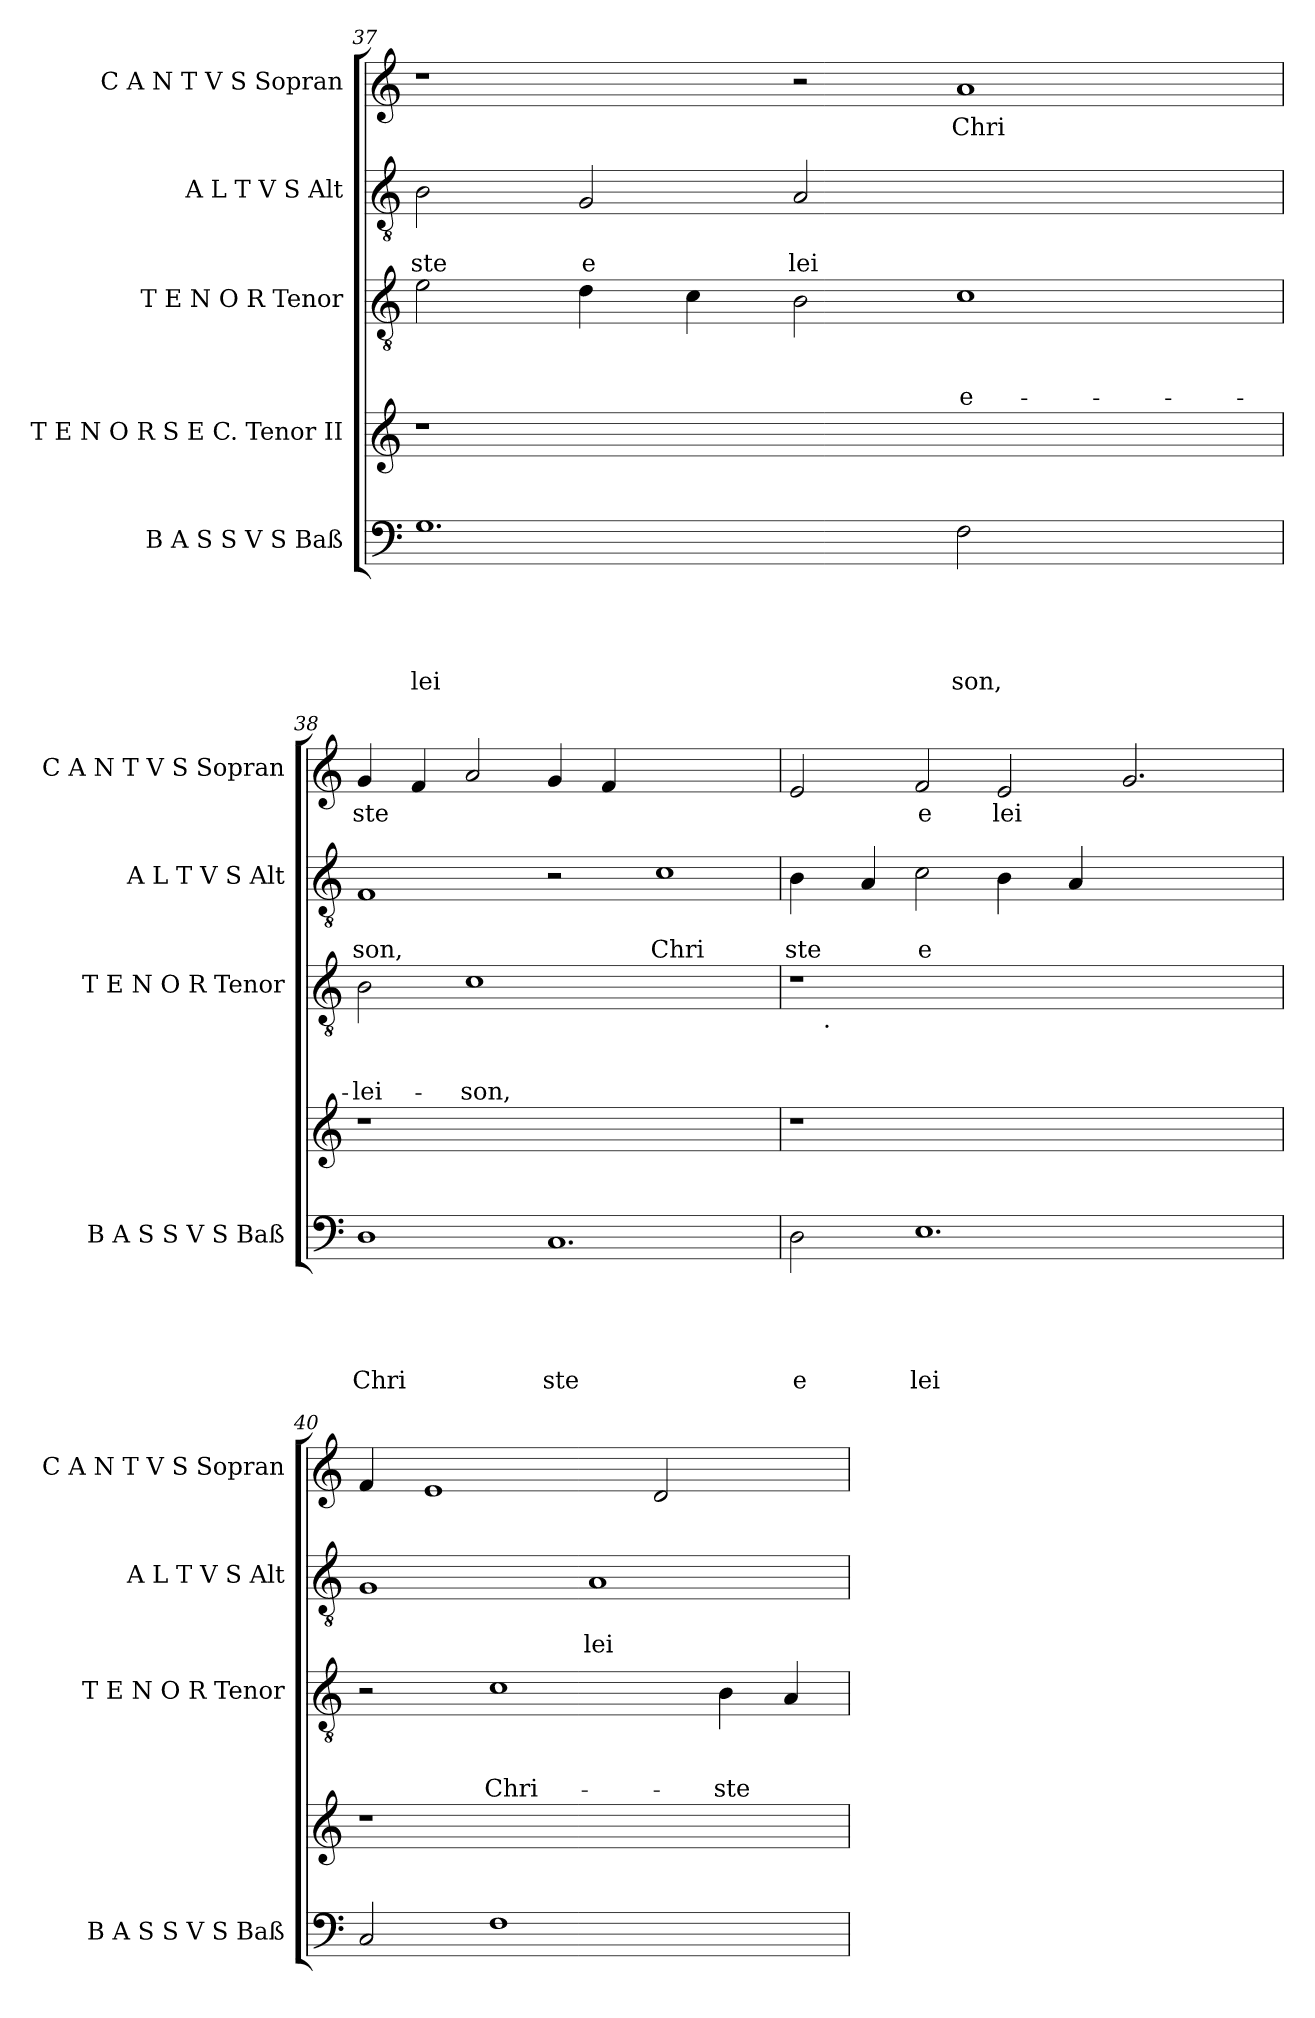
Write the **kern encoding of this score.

**kern	**text	**text	**text	**text	**text	**kern	**kern	**text	**text	**text	**kern	**text	**text	**kern	**text
*part5	*part5	*part5	*part5	*part5	*part5	*part4	*part3	*part3	*part3	*part3	*part2	*part2	*part2	*part1	*part1
*staff5	*staff5	*staff5	*staff5	*staff5	*staff5	*staff4	*staff3	*staff3	*staff3	*staff3	*staff2	*staff2	*staff2	*staff1	*staff1
*I"B A S S V S Baß	*	*	*	*	*	*I"T E N O R S E C. Tenor II	*I"T E N O R Tenor	*	*	*	*I"A L T V S Alt	*	*	*I"C A N T V S Sopran	*
*I'B A S S V S Baß	*	*	*	*	*	*	*I'T E N O R Tenor	*	*	*	*I'A L T V S Alt	*	*	*I'C A N T V S Sopran	*
*clefF4	*	*	*	*	*	*clefG2	*clefGv2	*	*	*	*clefGv2	*	*	*clefG2	*
*k[]	*	*	*	*	*	*k[]	*k[]	*	*	*	*k[]	*	*	*k[]	*
*C:	*	*	*	*	*	*C:	*C:	*	*	*	*C:	*	*	*C:	*
=37	=37	=37	=37	=37	=37	=37	=37	=37	=37	=37	=37	=37	=37	=37	=37
!	!	!	!	!	!LO:LY:b	!	!	!	!	!	!	!	!LO:LY:b	!	!
1.G	.	.	.	.	lei	1r	2e\	.	.	.	2B\	.	ste	1r	.
!	!	!	!	!	!	!	!	!	!	!	!	!	!LO:LY:b	!	!
.	.	.	.	.	.	.	4d\	.	.	.	2G/	.	e	.	.
.	.	.	.	.	.	.	4c\	.	.	.	.	.	.	.	.
!	!	!	!	!	!	!	!	!	!	!	!	!	!LO:LY:b	!	!
.	.	.	.	.	.	1.ryy	2B\	.	.	.	2A/	.	lei	2r	.
!	!	!	!	!	!LO:LY:b	!	!	!	!	!LO:LY:b	!	!	!	!	!LO:LY:b
2F\	.	.	.	.	son,	.	1c	.	.	e-	1ryy	.	.	1a	Chri
2ryy	.	.	.	.	.	.	.	.	.	.	.	.	.	.	.
=38	=38	=38	=38	=38	=38	=38	=38	=38	=38	=38	=38	=38	=38	=38	=38
!	!	!	!	!	!LO:LY:b	!	!	!	!	!LO:LY:b	!	!	!LO:LY:b	!	!LO:LY:b
1D	.	.	.	.	Chri	1r	2B\	.	.	-lei-	1F	.	son,	4g/	ste
.	.	.	.	.	.	.	.	.	.	.	.	.	.	4f/	.
!	!	!	!	!	!	!	!	!	!	!LO:LY:b	!	!	!	!	!
.	.	.	.	.	.	.	1c	.	.	-son,	.	.	.	2a/	.
!	!	!	!	!	!LO:LY:b	!	!	!	!	!	!	!	!	!	!
1.C	.	.	.	.	ste	1.ryy	.	.	.	.	2r	.	.	4g/	.
.	.	.	.	.	.	.	.	.	.	.	.	.	.	4f/	.
!	!	!	!	!	!	!	!	!	!	!	!	!	!LO:LY:b	!	!
.	.	.	.	.	.	.	1ryy	.	.	.	1c	.	Chri	1ryy	.
=39	=39	=39	=39	=39	=39	=39	=39	=39	=39	=39	=39	=39	=39	=39	=39
!	!	!	!	!	!LO:LY:b	!	!	!	!	!	!	!	!LO:LY:b	!	!
*	*	*	*	*	*	*	*^	*	*	*	*	*	*	*	*
2D\	.	.	.	.	e	1r	1r	16..ryy	.	.	.	4B\	.	ste	2e/	.
!	!	!	!	!	!	!	!	!LO:TX:b:t=.	!	!	!	!	!	!	!	!
.	.	.	.	.	.	.	.	1ryy	.	.	.	.	.	.	.	.
.	.	.	.	.	.	.	.	.	.	.	.	4A/	.	.	.	.
!	!	!	!	!	!LO:LY:b	!	!	!	!	!	!	!	!	!LO:LY:b:rj	!	!LO:LY:b
1.E	.	.	.	.	lei	.	.	.	.	.	.	2c\	.	e	2f/	e
!	!	!	!	!	!	!	!	!	!	!	!	!	!	!	!	!LO:LY:b
.	.	.	.	.	.	1ryy	1ryy	.	.	.	.	4B\	.	.	2e/	lei
.	.	.	.	.	.	.	.	1ryy	.	.	.	.	.	.	.	.
.	.	.	.	.	.	.	.	.	.	.	.	4A/	.	.	.	.
.	.	.	.	.	.	.	.	.	.	.	.	2.ryy	.	.	2.g/	.
4ryy	.	.	.	.	.	4ryy	4ryy	.	.	.	.	.	.	.	.	.
.	.	.	.	.	.	.	.	8ryy	.	.	.	.	.	.	.	.
.	.	.	.	.	.	.	.	64ryy	.	.	.	.	.	.	.	.
*	*	*	*	*	*	*	*v	*v	*	*	*	*	*	*	*	*
=40	=40	=40	=40	=40	=40	=40	=40	=40	=40	=40	=40	=40	=40	=40	=40
2C/	.	.	.	.	.	1r	2r	.	.	.	1G	.	.	4f/	.
.	.	.	.	.	.	.	.	.	.	.	.	.	.	1e	.
!	!	!	!	!	!	!	!	!	!	!LO:LY:b	!	!	!	!	!
1F	.	.	.	.	.	.	1c	.	.	Chri-	.	.	.	.	.
!	!	!	!	!	!	!	!	!	!	!	!	!	!LO:LY:b	!	!
.	.	.	.	.	.	1ryy	.	.	.	.	1A	.	lei	.	.
.	.	.	.	.	.	.	.	.	.	.	.	.	.	2d/	.
!	!	!	!	!	!	!	!	!	!	!LO:LY:b	!	!	!	!	!
2ryy	.	.	.	.	.	.	4B\	.	.	-ste	.	.	.	.	.
.	.	.	.	.	.	.	4A/	.	.	.	.	.	.	4ryy	.
=	=	=	=	=	=	=	=	=	=	=	=	=	=	=	=
*-	*-	*-	*-	*-	*-	*-	*-	*-	*-	*-	*-	*-	*-	*-	*-
